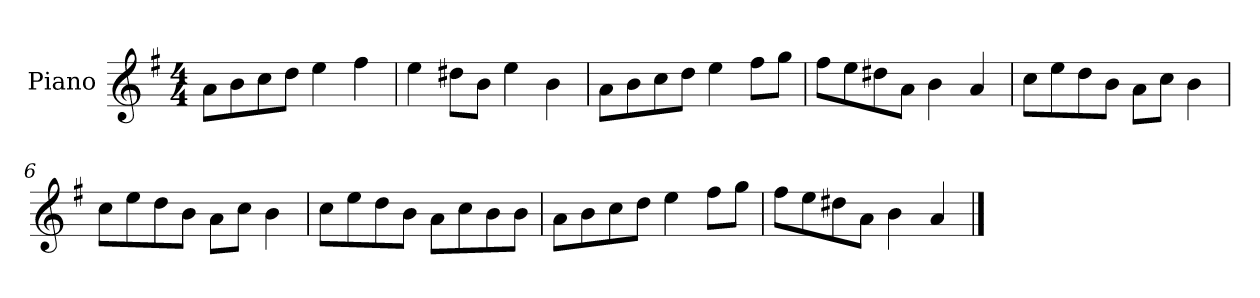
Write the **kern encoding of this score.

**kern
*part1
*staff1
*I"Piano
*I'P-no
*clefG2
*k[f#]
*M4/4
*MM90
=1
8a\L
8b\
8cc\
8dd\J
4ee\
4ff#\
=2
4ee\
8dd#X\L
8b\J
4ee\
4b\
=3
8a\L
8b\
8cc\
8dd\J
4ee\
8ff#\L
8gg\J
=4
8ff#\L
8ee\
8dd#X\
8a\J
4b\
4a/
=5
8cc\L
8ee\
8dd\
8b\J
8a\L
8cc\J
4b\
!!LO:LB:g=z
=6
8cc\L
8ee\
8dd\
8b\J
8a\L
8cc\J
4b\
=7
8cc\L
8ee\
8dd\
8b\J
8a\L
8cc\
8b\
8b\J
=8
8a\L
8b\
8cc\
8dd\J
4ee\
8ff#\L
8gg\J
=9
8ff#\L
8ee\
8dd#X\
8a\J
4b\
4a/
==
*-
